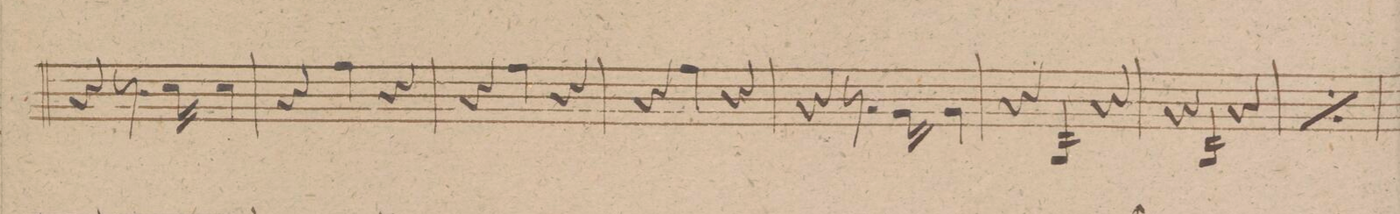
**kern	**dynam
*I"Corno 2do in A.	*
*clefG2	*
*k[f#]	*
*M3/4	*
4r	.
8.r	.
*16\right	*
16g/	.
4g/	.
=70	=70
4r	.
4cc\	.
4r	.
=71	=71
4r	.
4cc\	.
4r	.
=72	=72
4r	.
4cc\	.
4r	.
=73	=73
4r	.
8.r	.
16d\	.
4d\	.
=74	=74
4r	.
4D/	.
4r	.
=75	=75
4r	.
4D/	.
4r	.
=76	=76
*rep	*
4r	.
4D/	.
4r	.
*Xrep	*
=77	=77
*-	*-
